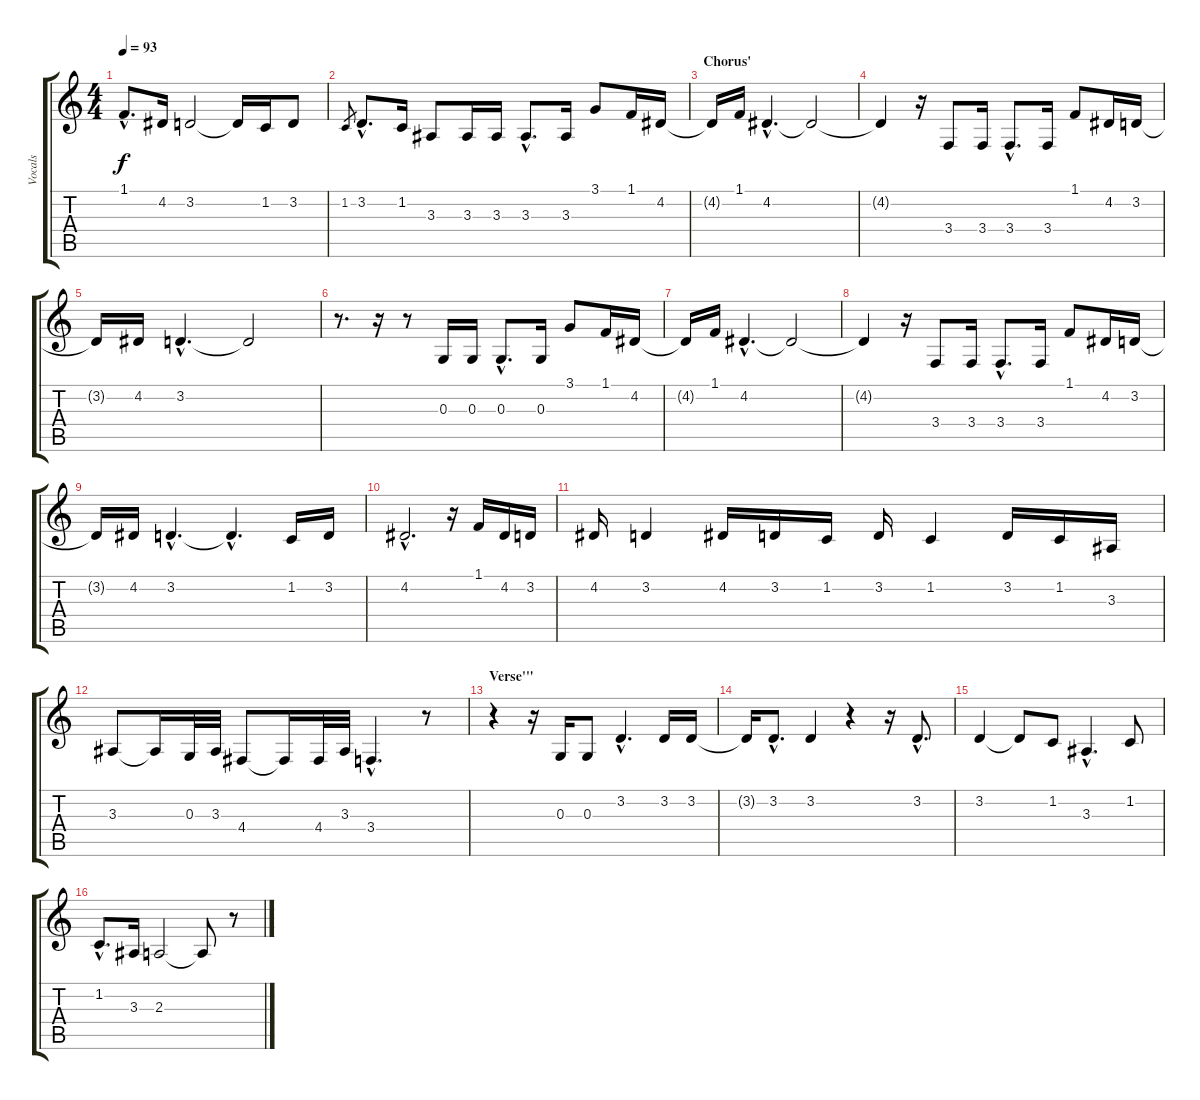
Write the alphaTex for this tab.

\track ("Vocals" "Vocals") {instrument flute}
\staff {score tabs}
\tuning (E4 B3 G3 D3 A2 E2) {hide}
\ts (4 4)
\tempo 93
\clef g2
\ks c
1.1{hac}.8{d dy f} 4.2.16 3.2.2 3.2{t}.16 1.2.16 3.2.8 |
1.2.8{gr} 3.2{hac}.8{d} 1.2.16 3.3.8 3.3.16 3.3.16 3.3{hac}.8{d} 3.3.16 3.1.8 1.1.16 4.2.16 |
\section ("" "Chorus'")
4.2{t}.16 1.1.16 4.2{hac}.4{d} 4.2{t}.2 |
4.2{t}.4 r.16 3.4.8 3.4.16 3.4{hac}.8{d} 3.4.16 1.1.8 4.2.16 3.2.16 |
3.2{t}.16 4.2.16 3.2{hac}.4{d} 3.2{t}.2 |
r.8{d} r.16 r.8 0.3.16 0.3.16 0.3{hac}.8{d} 0.3.16 3.1.8 1.1.16 4.2.16 |
4.2{t}.16 1.1.16 4.2{hac}.4{d} 4.2{t}.2 |
4.2{t}.4 r.16 3.4.8 3.4.16 3.4{hac}.8{d} 3.4.16 1.1.8 4.2.16 3.2.16 |
3.2{t}.16 4.2.16 3.2{hac}.4{d} 3.2{hac t}.4{d} 1.2.16 3.2.16 |
4.2{hac}.2{d} r.16 1.1.16 4.2.16 3.2.16 |
4.2.16 3.2.4 4.2.16 3.2.16 1.2.16 3.2.16 1.2.4 3.2.16 1.2.16 3.3.16 |
3.3.8 3.3{t}.16 0.3.32 3.3.32 4.4.8 4.4{t}.16 4.4.32 3.3.32 3.4{hac}.4{d} r.8 |
\section ("" "Verse'''")
r.4 r.16 0.3.16 0.3.8 3.2{hac}.4{d} 3.2.16 3.2.16 |
3.2{t}.16 3.2{hac}.8{d} 3.2.4 r.4 r.16 3.2{hac}.8{d} |
3.2.4 3.2{t}.8 1.2.8 3.3{hac}.4{d} 1.2.8 |
1.2{hac}.8{d} 3.3.16 2.3.2 2.3{t}.8 r.8
